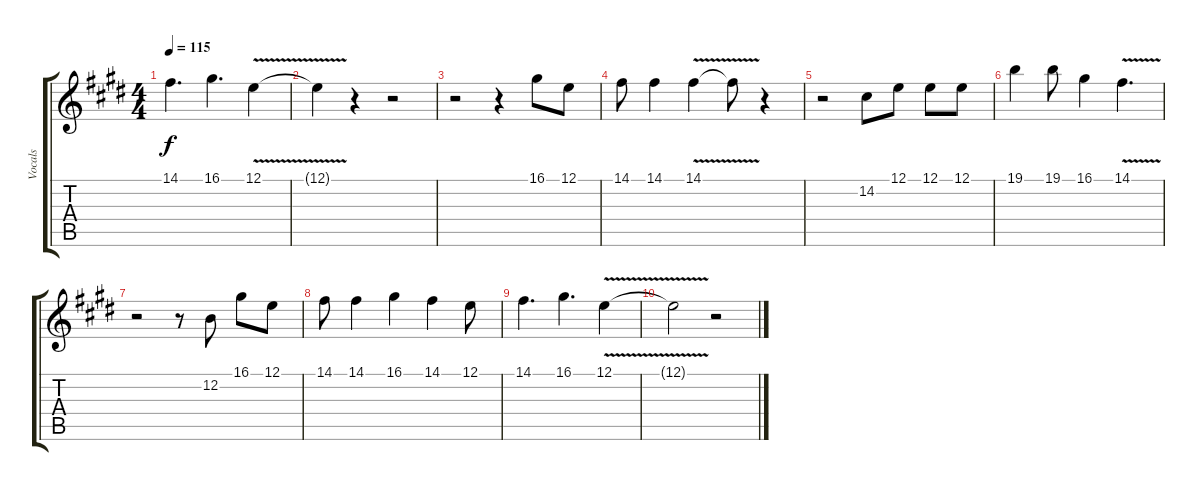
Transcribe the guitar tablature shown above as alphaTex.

\track ("Vocals" "Vocals") {instrument piccolo}
\staff {score tabs}
\tuning (E4 B3 G3 D3 A2 E2) {hide}
\ts (4 4)
\tempo 115
\clef g2
\ks c#minor
14.1.4{d dy f} 16.1.4{d} 12.1{v}.4 |
12.1{t}.4 r.4 r.2 |
r.2 r.4 16.1.8 12.1.8 |
14.1.8 14.1.4 14.1{v}.4 14.1{t}.8 r.4 |
r.2 14.2.8 12.1.8 12.1.8 12.1.8 |
19.1.4 19.1.8 16.1.4 14.1{v}.4{d} |
r.2 r.8 12.2.8 16.1.8 12.1.8 |
14.1.8 14.1.4 16.1.4 14.1.4 12.1.8 |
14.1.4{d} 16.1.4{d} 12.1{v}.4 |
12.1{t}.2 r.2
